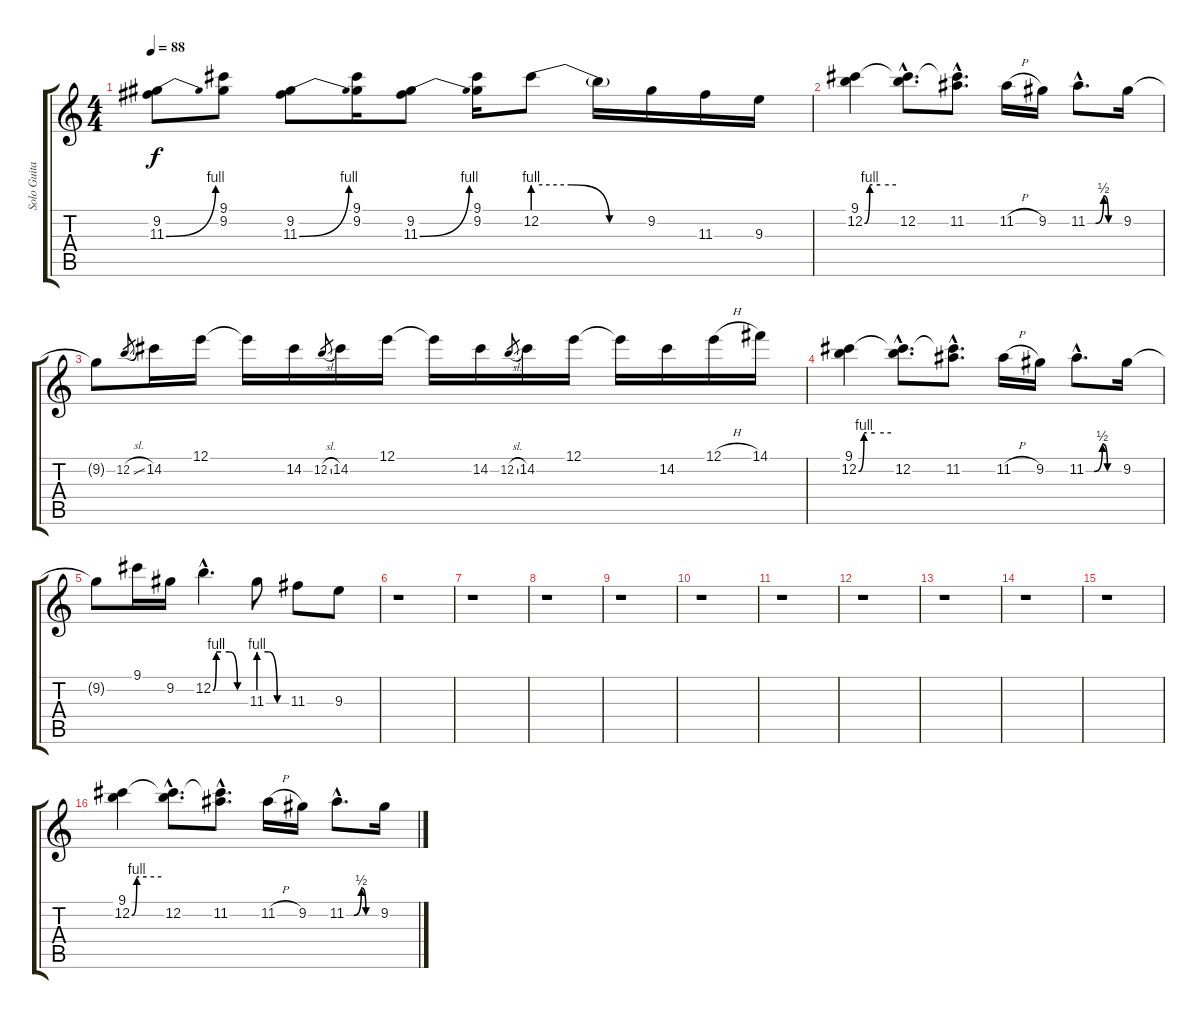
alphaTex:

\track ("Solo Guitar" "Solo Guita") {instrument overdrivenguitar}
\staff {score tabs}
\tuning (E4 B3 G3 D3 A2 E2) {hide}
\ts (4 4)
\tempo 88
\clef g2
\ks c
(9.2 11.3{be (bend 0 0 60 4)}).8{dy f} (9.1 9.2).8 (9.2 11.3{be (bend 0 0 60 4)}).8 (9.1 9.2).16 (9.2 11.3{be (bend 0 0 60 4)}).8 (9.1 9.2).16 12.2{be (custom 0 4 20 4 40 0 60 0)}.8 12.2{t}.16 9.2.16 11.3.16 9.3.16 |
(9.1 12.2{be (custom 0 0 10 4 15 4 30 4 60 4)}).4 (9.1{hac t} 12.2{hac}).8{d} (9.1{hac t} 11.2{hac}).8{d} 11.2{h}.16 9.2.16 11.2{be (custom 0 0 15 0 30 2 39 0 45 0 60 0) hac}.8{d} 9.2.16 |
9.2{t}.8 12.2{sl}.8{gr} 14.2.16 12.1.16 12.1{t}.16 14.2.16 12.2{sl}.8{gr} 14.2.16 12.1.16 12.1{t}.16 14.2.16 12.2{sl}.8{gr} 14.2.16 12.1.16 12.1{t}.16 14.2.16 12.1{h}.16 14.1.16 |
(9.1 12.2{be (custom 0 0 10 4 15 4 30 4 60 4)}).4 (9.1{hac t} 12.2{hac}).8{d} (9.1{hac t} 11.2{hac}).8{d} 11.2{h}.16 9.2.16 11.2{be (custom 0 0 15 0 30 2 39 0 45 0 60 0) hac}.8{d} 9.2.16 |
9.2{t}.8 9.1.16 9.2.16 12.2{be (custom 0 0 6 4 15 4 30 4 45 0 60 0) hac}.4{d} 11.3{be (custom 0 4 20 4 40 0 60 0)}.8 11.3.8 9.3.8 |
r.1 |
r.1 |
r.1 |
r.1 |
r.1 |
r.1 |
r.1 |
r.1 |
r.1 |
r.1 |
(9.1 12.2{be (custom 0 0 10 4 15 4 30 4 60 4)}).4{volume 10} (9.1{hac t} 12.2{hac}).8{d} (9.1{hac t} 11.2{hac}).8{d} 11.2{h}.16 9.2.16 11.2{be (custom 0 0 15 0 30 2 39 0 45 0 60 0) hac}.8{d} 9.2.16
